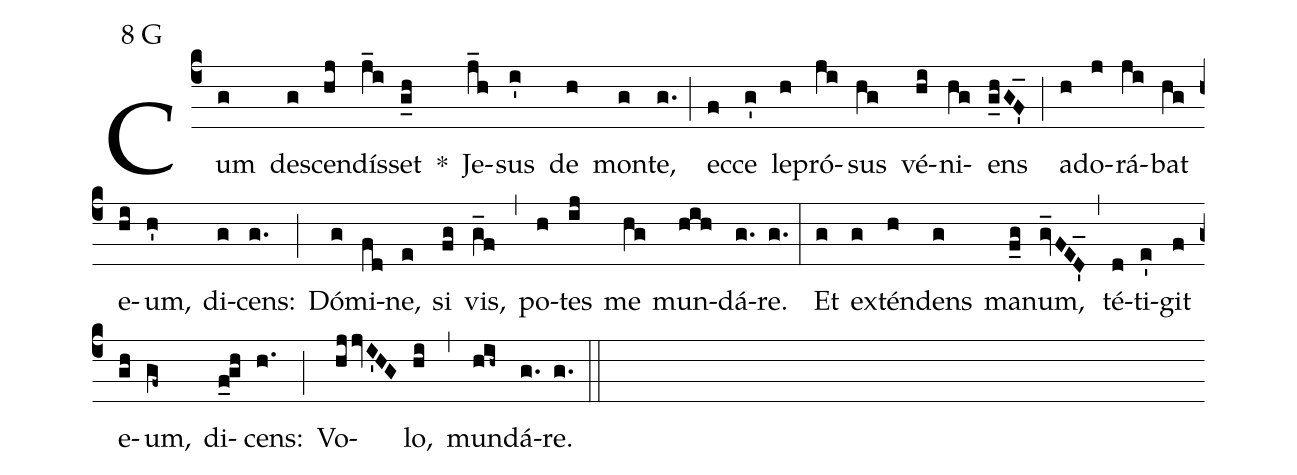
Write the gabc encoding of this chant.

mode:8 G;
%%
(c4) Cum(g) de(g)scen(hj)dís(j_i)set(g_h) *() Je(j_h)sus(i') de(h) mon(g)te,(g.) (;) ec(f)ce(g') le(h)pró(ji)sus(hg) vé(hi)ni(hg)ens(g_hGF'_) (;) ad(h)o(j)rá(ji)bat(hg) e(hi)um,(h') di(g)cens:(g.) (;) Dó(g)mi(fd)ne,(e) si(fg) vis,(g_f) (,) po(h)tes(ij) me(hg) mun(hih)dá(g.)re.(g.) (:) Et(g) ex(g)tén(h)dens(g) ma(f_g)num,(gv_FED'_) (,) té(d)ti(e')git(f) e(gh)um,(gf~) di(f_gh)cens:(h.) (;) Vo(hjjvI'HG)lo,(hi) (,) mun(hih~)dá(g.)re.(g.) (::)
